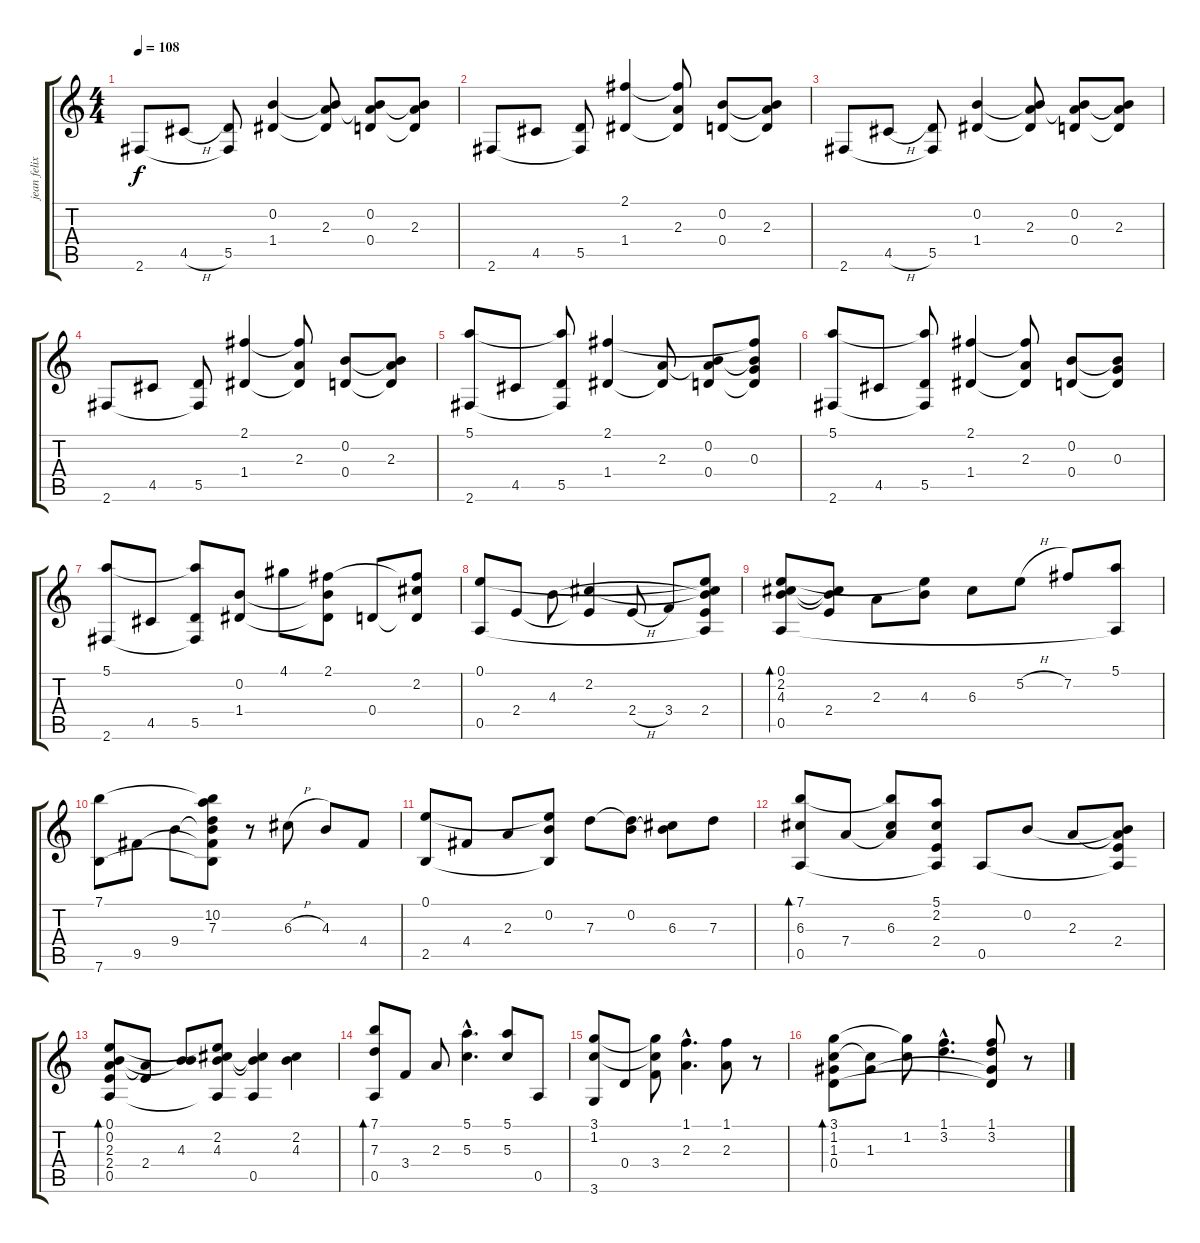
\track ("jean felix lalanne" "jean felix") {instrument acousticguitarnylon}
\staff {score tabs}
\tuning (E4 B3 G3 D3 A2 E2) {hide}
\ts (4 4)
\tempo 108
\clef g2
\ks c
2.6.8{dy f instrument acousticguitarnylon} 4.5{h}.8 (5.5 2.6{t}).8 (0.2 1.4).4 (0.2{t} 2.3 1.4{t}).8 (0.2 2.3{t} 0.4).8 (0.2{t} 2.3 0.4{t}).8 |
2.6.8 4.5.8 (5.5 2.6{t}).8 (2.1 1.4).4 (2.1{t} 2.3 1.4{t}).8 (0.2 0.4).8 (0.2{t} 2.3 0.4{t}).8 |
2.6.8 4.5{h}.8 (5.5 2.6{t}).8 (0.2 1.4).4 (0.2{t} 2.3 1.4{t}).8 (0.2 2.3{t} 0.4).8 (0.2{t} 2.3 0.4{t}).8 |
2.6.8 4.5.8 (5.5 2.6{t}).8 (2.1 1.4).4 (2.1{t} 2.3 1.4{t}).8 (0.2 0.4).8 (0.2{t} 2.3 0.4{t}).8 |
(5.1 2.6).8 4.5.8 (5.1{t} 5.5 2.6{t}).8 (2.1 1.4).4 (2.3 1.4{t}).8 (0.2 2.3{t} 0.4).8 (2.1{t} 0.2{t} 0.3 0.4{t}).8 |
(5.1 2.6).8 4.5.8 (5.1{t} 5.5 2.6{t}).8 (2.1 1.4).4 (2.1{t} 2.3 1.4{t}).8 (0.2 0.4).8 (0.2{t} 0.3 0.4{t}).8 |
(5.1 2.6).8 4.5.8 (5.1{t} 5.5 2.6{t}).8 (0.2 1.4).8 4.1.8 (2.1 0.2{t} 1.4{t}).8 0.4.8 (2.1{t} 2.2 0.4{t}).8 |
(0.1 0.5).8 2.4.8 4.3.8 (2.2 2.4{t}).4 2.4{h}.8 3.4.8 (0.1{t} 2.2{t} 4.3{t} 2.4 0.5{t}).8 |
(0.1 2.2 4.3 0.5).8{bd 120} (2.2{t} 4.3{t} 2.4).8 2.3.8 (0.1{t} 4.3).8 6.3.8 5.2{h}.8 7.2.8 (5.1 0.5{t}).8 |
(7.1 7.6).8 9.5.8 9.4.8 (7.1{t} 10.2 7.3 9.4{t} 9.5{t} 7.6{t}).8 r.8 6.3{h}.8 4.3.8 4.4.8 |
(0.1 2.5).8 4.4.8 2.3.8 (0.1{t} 0.2 2.5{t}).8 7.3.8 (0.2 7.3{t}).8 (0.2{t} 6.3).8 7.3.8 |
(7.1 6.3 0.5).8{bd 240} 7.4.8 (7.1{t} 6.3 7.4{t}).8 (5.1 2.2 2.4 0.5{t}).8 0.5.8 0.2.8 2.3.8 (0.2{t} 2.3{t} 2.4 0.5{t}).8 |
(0.1 0.2 2.3 2.4 0.5).8{bd 60} (2.3{t} 2.4).8 (0.2{t} 4.3).8 (0.1{t} 2.2 4.3 0.5{t}).8 (2.2{t} 4.3{t} 0.5).4 (2.2 4.3).4 |
(7.1 7.3 0.5).8{bd 120} 3.4.8 2.3.8 (5.1{hac} 5.3{hac}).4{d} (5.1 5.3).8 0.5.8 |
(3.1 1.2 3.6).8 0.4.8 (3.1{t} 1.2{t} 3.4).8 (1.1{hac} 2.3{hac}).4{d} (1.1 2.3).8 r.8 |
(3.1 1.2 1.3 0.4).8{bd 120} (1.2{t} 1.3).8 (3.1{t} 1.2).8 (1.1{hac} 3.2{hac}).4{d} (1.1 3.2 1.3{t} 0.4{t}).8 r.8
